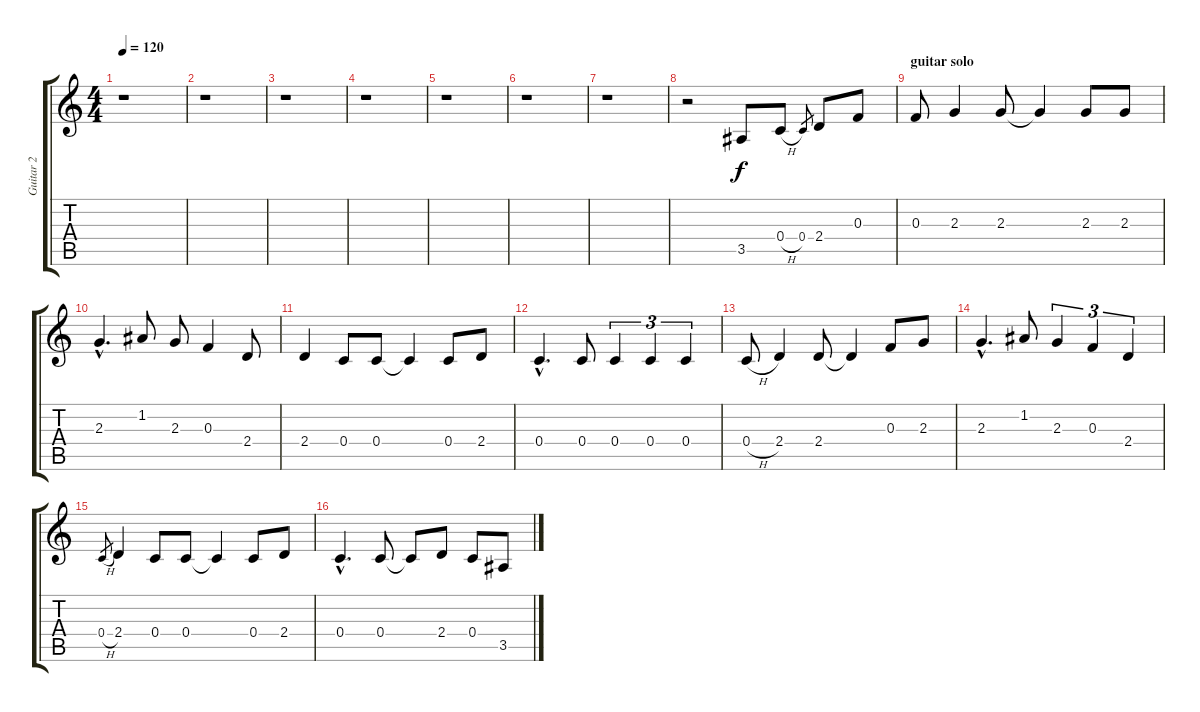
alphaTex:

\track ("Guitar 2" "Guitar 2") {instrument overdrivenguitar}
\staff {score tabs}
\tuning (D4 A3 F3 C3 G2 D2) {hide}
\ts (4 4)
\tempo 120
\clef g2
\ks c
r.1{dy f} |
r.1 |
r.1 |
r.1 |
r.1 |
r.1 |
r.1 |
r.2 3.5.8 0.4{h}.8 0.4.8{gr} 2.4.8 0.3.8 |
\section ("" "guitar solo")
0.3.8 2.3.4 2.3.8 2.3{t}.4 2.3.8 2.3.8 |
2.3{hac}.4{d} 1.2.8 2.3.8 0.3.4 2.4.8 |
2.4.4 0.4.8 0.4.8 0.4{t}.4 0.4.8 2.4.8 |
0.4{hac}.4{d} 0.4.8 0.4.4{tu (3 2)} 0.4.4{tu (3 2)} 0.4.4{tu (3 2)} |
0.4{h}.8 2.4.4 2.4.8 2.4{t}.4 0.3.8 2.3.8 |
2.3{hac}.4{d} 1.2.8 2.3.4{tu (3 2)} 0.3.4{tu (3 2)} 2.4.4{tu (3 2)} |
0.4{h}.8{gr} 2.4.4 0.4.8 0.4.8 0.4{t}.4 0.4.8 2.4.8 |
0.4{hac}.4{d} 0.4.8 0.4{t}.8 2.4.8 0.4.8 3.5.8
